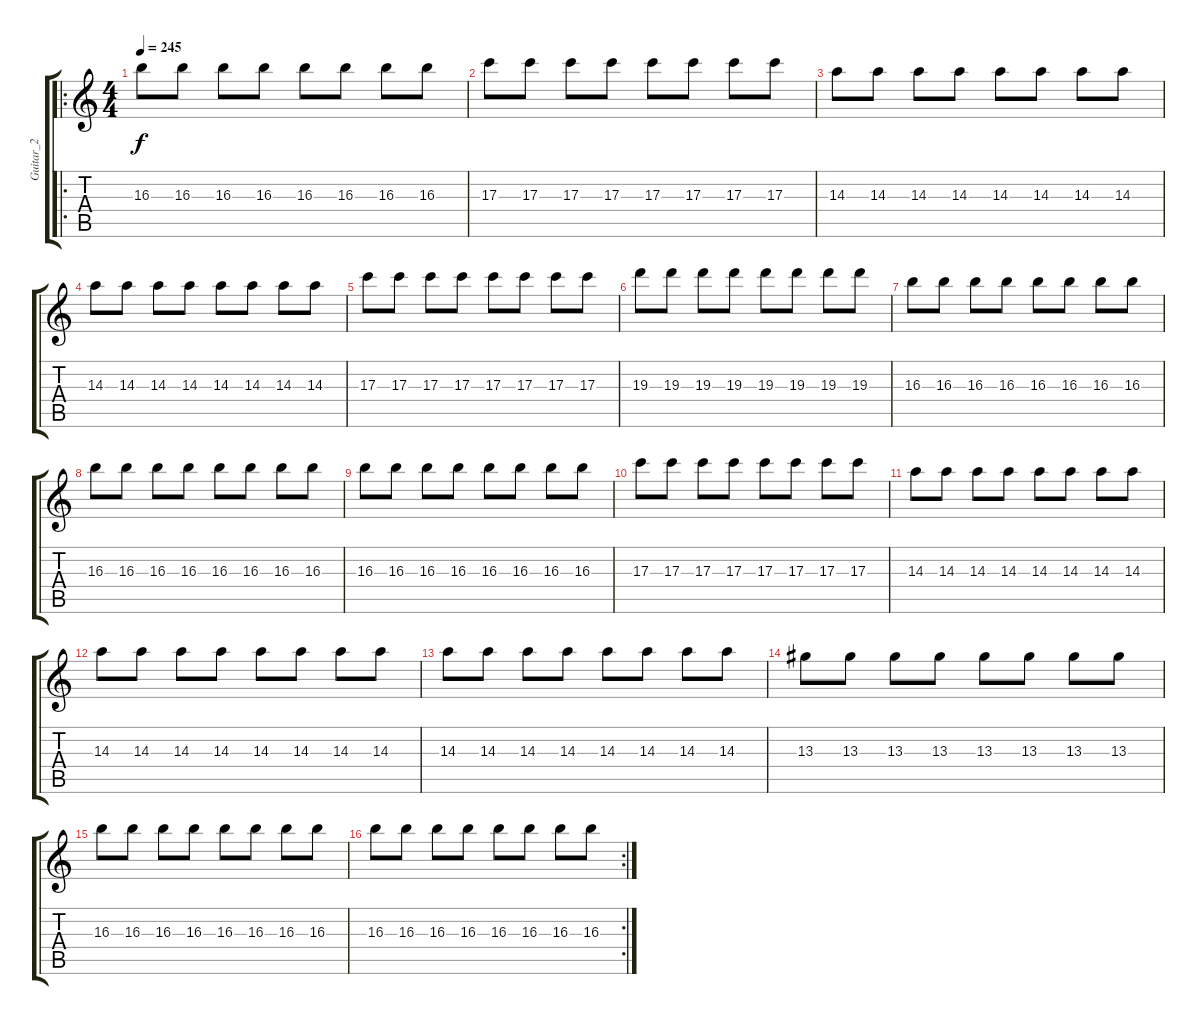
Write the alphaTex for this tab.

\track ("Guitar_2" "Guitar_2") {instrument electricguitarjazz}
\staff {score tabs}
\tuning (E4 B3 G3 D3 A2 E2) {hide}
\ro
\ts (4 4)
\tempo 245
\clef g2
\ks c
16.3.8{dy f instrument overdrivenguitar} 16.3.8 16.3.8 16.3.8 16.3.8 16.3.8 16.3.8 16.3.8 |
17.3.8 17.3.8 17.3.8 17.3.8 17.3.8 17.3.8 17.3.8 17.3.8 |
14.3.8 14.3.8 14.3.8 14.3.8 14.3.8 14.3.8 14.3.8 14.3.8 |
14.3.8 14.3.8 14.3.8 14.3.8 14.3.8 14.3.8 14.3.8 14.3.8 |
17.3.8 17.3.8 17.3.8 17.3.8 17.3.8 17.3.8 17.3.8 17.3.8 |
19.3.8 19.3.8 19.3.8 19.3.8 19.3.8 19.3.8 19.3.8 19.3.8 |
16.3.8 16.3.8 16.3.8 16.3.8 16.3.8 16.3.8 16.3.8 16.3.8 |
16.3.8 16.3.8 16.3.8 16.3.8 16.3.8 16.3.8 16.3.8 16.3.8 |
16.3.8 16.3.8 16.3.8 16.3.8 16.3.8 16.3.8 16.3.8 16.3.8 |
17.3.8 17.3.8 17.3.8 17.3.8 17.3.8 17.3.8 17.3.8 17.3.8 |
14.3.8 14.3.8 14.3.8 14.3.8 14.3.8 14.3.8 14.3.8 14.3.8 |
14.3.8 14.3.8 14.3.8 14.3.8 14.3.8 14.3.8 14.3.8 14.3.8 |
14.3.8 14.3.8 14.3.8 14.3.8 14.3.8 14.3.8 14.3.8 14.3.8 |
13.3.8 13.3.8 13.3.8 13.3.8 13.3.8 13.3.8 13.3.8 13.3.8 |
16.3.8 16.3.8 16.3.8 16.3.8 16.3.8 16.3.8 16.3.8 16.3.8 |
\rc 2
16.3.8 16.3.8 16.3.8 16.3.8 16.3.8 16.3.8 16.3.8 16.3.8
